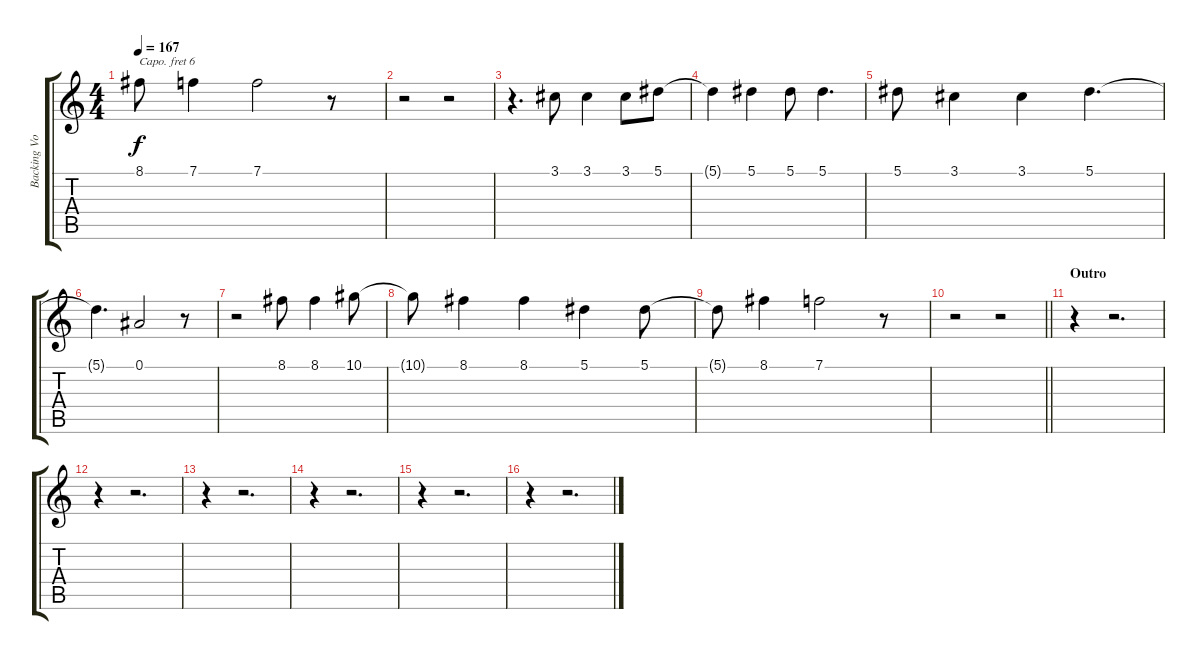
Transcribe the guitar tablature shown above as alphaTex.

\track ("Backing Voice" "Backing Vo") {instrument clarinet}
\staff {score tabs}
\capo 6
\tuning (E4 B3 G3 D3 A2 E2) {hide}
\ts (4 4)
\tempo 167
\clef g2
\ks c
8.1{t}.8{dy f} 7.1.4 7.1.2 r.8 |
r.2 r.2 |
r.4{d} 3.1.8 3.1.4 3.1.8 5.1.8 |
5.1{t}.4 5.1.4 5.1.8 5.1.4{d} |
5.1.8 3.1.4 3.1.4 5.1.4{d} |
5.1{t}.4{d} 0.1.2 r.8 |
r.2 8.1.8 8.1.4 10.1.8 |
10.1{t}.8 8.1.4 8.1.4 5.1.4 5.1.8 |
5.1{t}.8 8.1.4 7.1.2 r.8 |
\barLineRight lightlight
r.2 r.2 |
\section ("" "Outro")
r.4 r.2{d} |
r.4 r.2{d} |
r.4 r.2{d} |
r.4 r.2{d} |
r.4 r.2{d} |
r.4 r.2{d}
